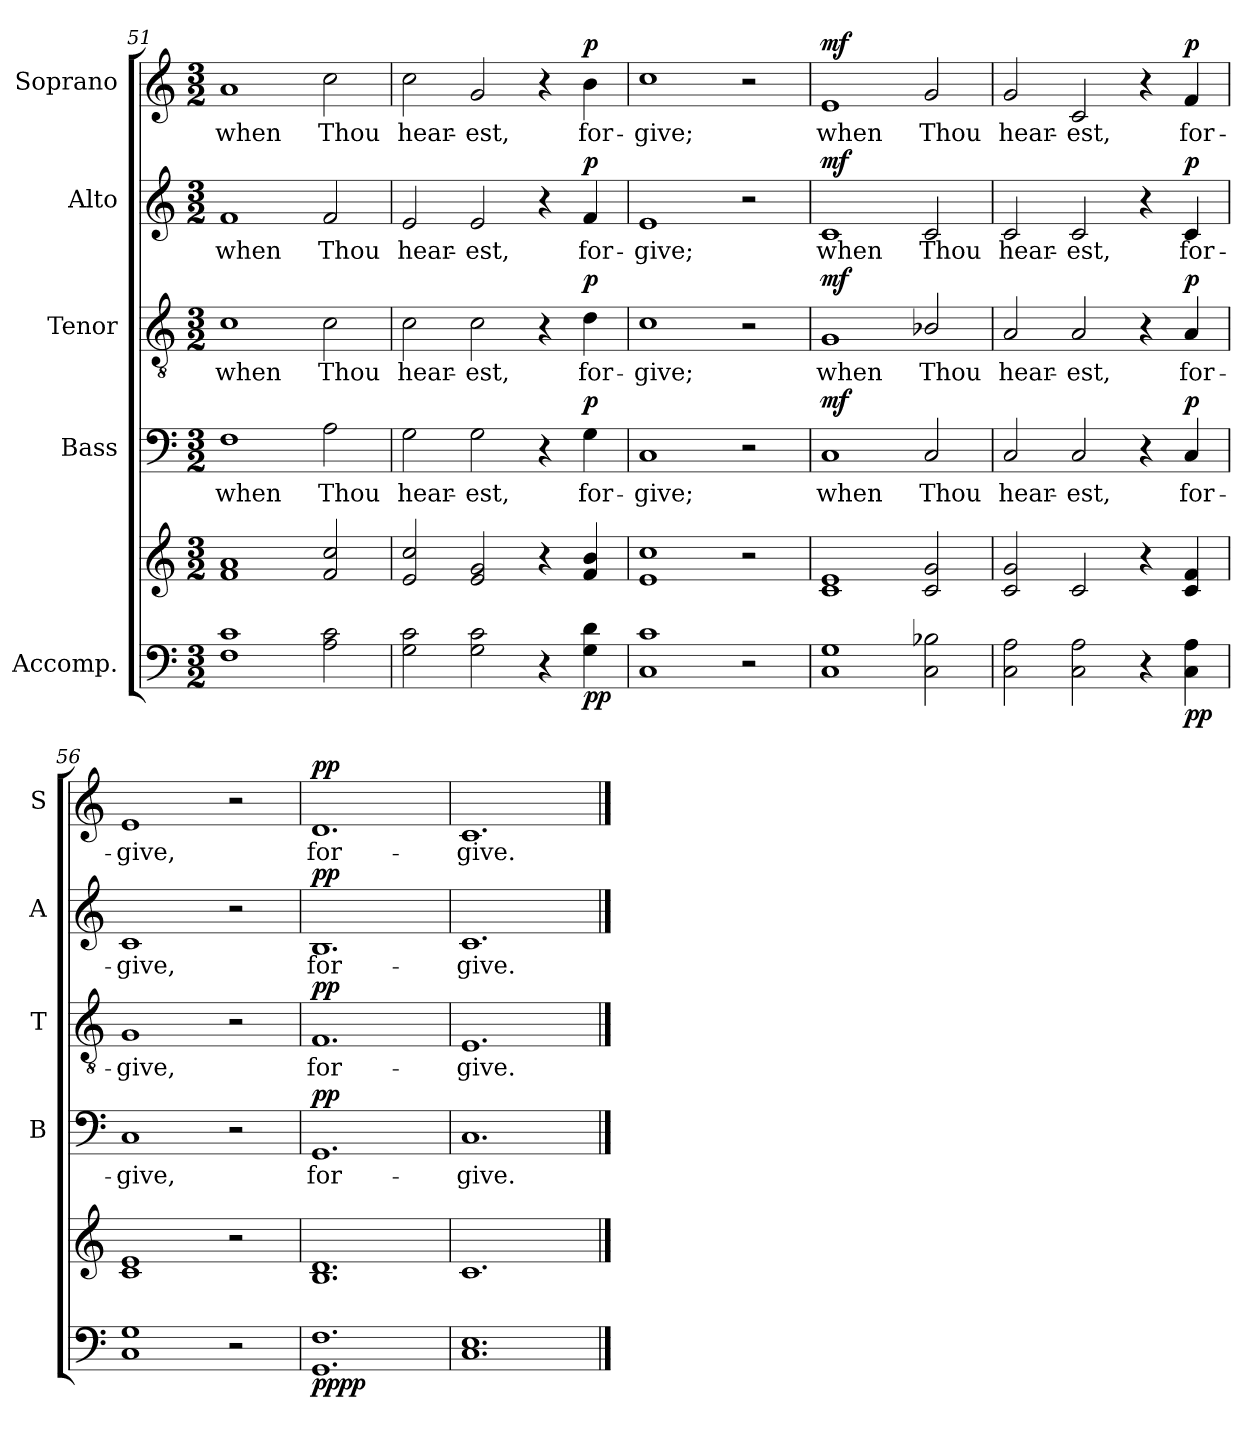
**kern	**kern	**dynam	**kern	**text	**dynam	**kern	**text	**dynam	**kern	**text	**dynam	**kern	**text	**dynam
*part5	*part5	*part5	*part4	*part4	*part4	*part3	*part3	*part3	*part2	*part2	*part2	*part1	*part1	*part1
*staff6	*staff5	*staff5/6	*staff4	*staff4	*staff4	*staff3	*staff3	*staff3	*staff2	*staff2	*staff2	*staff1	*staff1	*staff1
*I"Accomp.	*	*	*I"Bass	*	*	*I"Tenor	*	*	*I"Alto	*	*	*I"Soprano	*	*
*	*	*	*I'B	*	*	*I'T	*	*	*I'A	*	*	*I'S	*	*
*clefF4	*clefG2	*	*clefF4	*	*	*clefGv2	*	*	*clefG2	*	*	*clefG2	*	*
*k[]	*k[]	*	*k[]	*	*	*k[]	*	*	*k[]	*	*	*k[]	*	*
*C:	*C:	*	*C:	*	*	*C:	*	*	*C:	*	*	*C:	*	*
*M3/2	*M3/2	*	*M3/2	*	*	*M3/2	*	*	*M3/2	*	*	*M3/2	*	*
=51	=51	=51	=51	=51	=51	=51	=51	=51	=51	=51	=51	=51	=51	=51
!	!	!	!	!LO:LY:b	!	!	!LO:LY:b	!	!	!LO:LY:b	!	!	!LO:LY:b	!
1F 1c	1f 1a	.	1F	when	.	1c	when	.	1f	when	.	1a	when	.
!	!	!	!	!LO:LY:b	!	!	!LO:LY:b	!	!	!LO:LY:b	!	!	!LO:LY:b	!
2A\ 2c\	2f/ 2cc/	.	2A\	Thou	.	2c\	Thou	.	2f/	Thou	.	2cc\	Thou	.
!!LO:LB:g=z
=52	=52	=52	=52	=52	=52	=52	=52	=52	=52	=52	=52	=52	=52	=52
!	!	!	!	!LO:LY:b	!	!	!LO:LY:b	!	!	!LO:LY:b	!	!	!LO:LY:b	!
2G\ 2c\	2e/ 2cc/	.	2G\	hear-	.	2c\	hear-	.	2e/	hear-	.	2cc\	hear-	.
!	!	!	!	!LO:LY:b	!	!	!LO:LY:b	!	!	!LO:LY:b	!	!	!LO:LY:b	!
2G\ 2c\	2e/ 2g/	.	2G\	-est,	.	2c\	-est,	.	2e/	-est,	.	2g/	-est,	.
4r	4r	.	4r	.	.	4r	.	.	4r	.	.	4r	.	.
!	!	!LO:DY:b=2	!	!LO:LY:b	!	!	!LO:LY:b	!	!	!LO:LY:b	!	!	!LO:LY:b	!
!	!	!LO:DY:n=1:b	!	!	!LO:DY:b	!	!	!LO:DY:b	!	!	!LO:DY:b	!	!	!LO:DY:b
4G\ 4d\	4f/ 4b/	p p	4G\	for-	p	4d\	for-	p	4f/	for-	p	4b\	for-	p
=53	=53	=53	=53	=53	=53	=53	=53	=53	=53	=53	=53	=53	=53	=53
!	!	!	!	!LO:LY:b	!	!	!LO:LY:b	!	!	!LO:LY:b	!	!	!LO:LY:b	!
1C 1c	1e 1cc	.	1C	-give;	.	1c	-give;	.	1e	-give;	.	1cc	-give;	.
2r	2r	.	2r	.	.	2r	.	.	2r	.	.	2r	.	.
=54	=54	=54	=54	=54	=54	=54	=54	=54	=54	=54	=54	=54	=54	=54
!	!	!LO:DY:b=2	!	!LO:LY:b	!	!	!LO:LY:b	!	!	!LO:LY:b	!	!	!LO:LY:b	!
!	!	!LO:DY:n=1:b	!	!	!LO:DY:b	!	!	!LO:DY:b	!	!	!LO:DY:b	!	!	!LO:DY:b
1C 1G	1c 1e	mf mf	1C	when	mf	1G	when	mf	1c	when	mf	1e	when	mf
!	!	!	!	!LO:LY:b	!	!	!LO:LY:b	!	!	!LO:LY:b	!	!	!LO:LY:b	!
2C\ 2B-X\	2c/ 2g/	.	2C/	Thou	.	2B-X/	Thou	.	2c/	Thou	.	2g/	Thou	.
=55	=55	=55	=55	=55	=55	=55	=55	=55	=55	=55	=55	=55	=55	=55
!	!	!	!	!LO:LY:b	!	!	!LO:LY:b	!	!	!LO:LY:b	!	!	!LO:LY:b	!
2C\ 2A\	2c/ 2g/	.	2C/	hear-	.	2A/	hear-	.	2c/	hear-	.	2g/	hear-	.
!	!	!	!	!LO:LY:b	!	!	!LO:LY:b	!	!	!LO:LY:b	!	!	!LO:LY:b	!
2C\ 2A\	2c/	.	2C/	-est,	.	2A/	-est,	.	2c/	-est,	.	2c/	-est,	.
4r	4r	.	4r	.	.	4r	.	.	4r	.	.	4r	.	.
!	!	!LO:DY:b=2	!	!LO:LY:b	!	!	!LO:LY:b	!	!	!LO:LY:b	!	!	!LO:LY:b	!
!	!	!LO:DY:n=1:b	!	!	!LO:DY:b	!	!	!LO:DY:b	!	!	!LO:DY:b	!	!	!LO:DY:b
4C\ 4A\	4c/ 4f/	p p	4C/	for-	p	4A/	for-	p	4c/	for-	p	4f/	for-	p
=56	=56	=56	=56	=56	=56	=56	=56	=56	=56	=56	=56	=56	=56	=56
!	!	!	!	!LO:LY:b	!	!	!LO:LY:b	!	!	!LO:LY:b	!	!	!LO:LY:b	!
1C 1G	1c 1e	.	1C	-give,	.	1G	-give,	.	1c	-give,	.	1e	-give,	.
2r	2r	.	2r	.	.	2r	.	.	2r	.	.	2r	.	.
=57	=57	=57	=57	=57	=57	=57	=57	=57	=57	=57	=57	=57	=57	=57
!	!	!LO:DY:b=2	!	!LO:LY:b	!	!	!LO:LY:b	!	!	!LO:LY:b	!	!	!LO:LY:b	!
!	!	!LO:DY:n=1:b	!	!	!LO:DY:b	!	!	!LO:DY:b	!	!	!LO:DY:b	!	!	!LO:DY:b
1.GG 1.F	1.B 1.d	pp pp	1.GG	for-	pp	1.F	for-	pp	1.B	for-	pp	1.d	for-	pp
=58	=58	=58	=58	=58	=58	=58	=58	=58	=58	=58	=58	=58	=58	=58
!	!	!	!	!LO:LY:b	!	!	!LO:LY:b	!	!	!LO:LY:b	!	!	!LO:LY:b	!
1.C 1.E	1.c	.	1.C	-give.	.	1.E	-give.	.	1.c	-give.	.	1.c	-give.	.
==	==	==	==	==	==	==	==	==	==	==	==	==	==	==
*-	*-	*-	*-	*-	*-	*-	*-	*-	*-	*-	*-	*-	*-	*-
